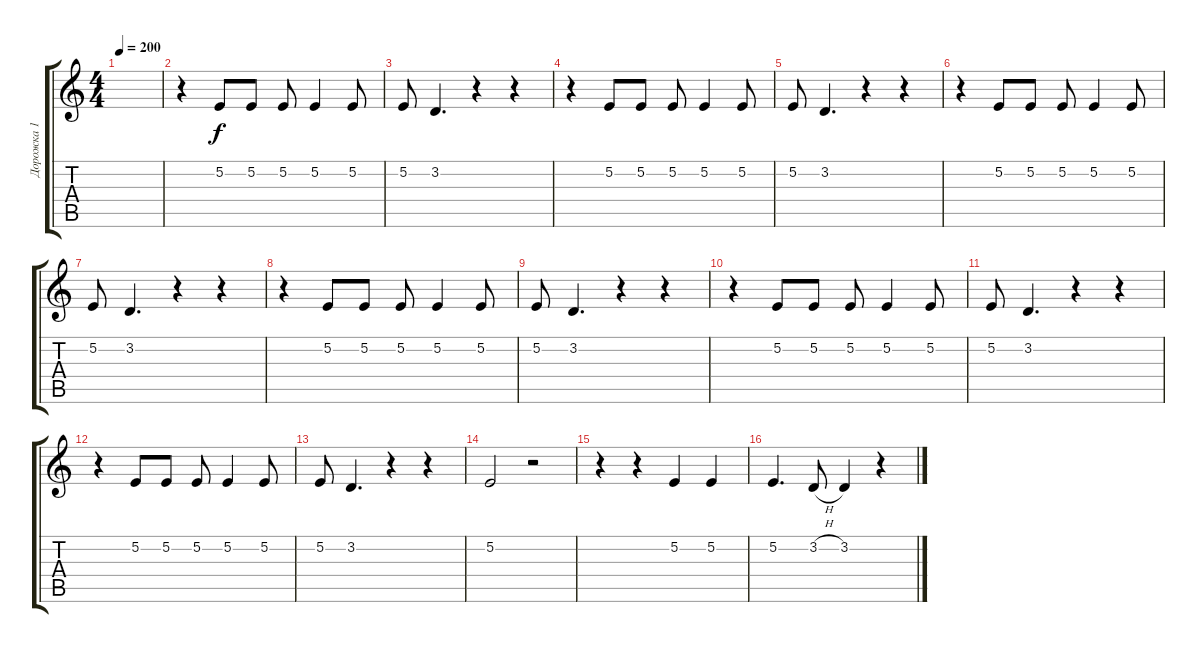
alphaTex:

\track ("Дорожка 1" "Дорожка 1") {instrument brightacousticpiano}
\staff {score tabs}
\tuning (E4 B3 G3 D3 A2 E2) {hide}
\ts (4 4)
\tempo 200
\clef g2
\ks c
|
r.4 5.2.8 5.2.8 5.2.8 5.2.4 5.2.8 |
5.2.8 3.2.4{d} r.4 r.4 |
r.4 5.2.8 5.2.8 5.2.8 5.2.4 5.2.8 |
5.2.8 3.2.4{d} r.4 r.4 |
r.4 5.2.8 5.2.8 5.2.8 5.2.4 5.2.8 |
5.2.8 3.2.4{d} r.4 r.4 |
r.4 5.2.8 5.2.8 5.2.8 5.2.4 5.2.8 |
5.2.8 3.2.4{d} r.4 r.4 |
r.4 5.2.8 5.2.8 5.2.8 5.2.4 5.2.8 |
5.2.8 3.2.4{d} r.4 r.4 |
r.4 5.2.8 5.2.8 5.2.8 5.2.4 5.2.8 |
5.2.8 3.2.4{d} r.4 r.4 |
5.2.2 r.2 |
r.4 r.4 5.2.4 5.2.4 |
5.2.4{d} 3.2{h}.8 3.2.4 r.4
